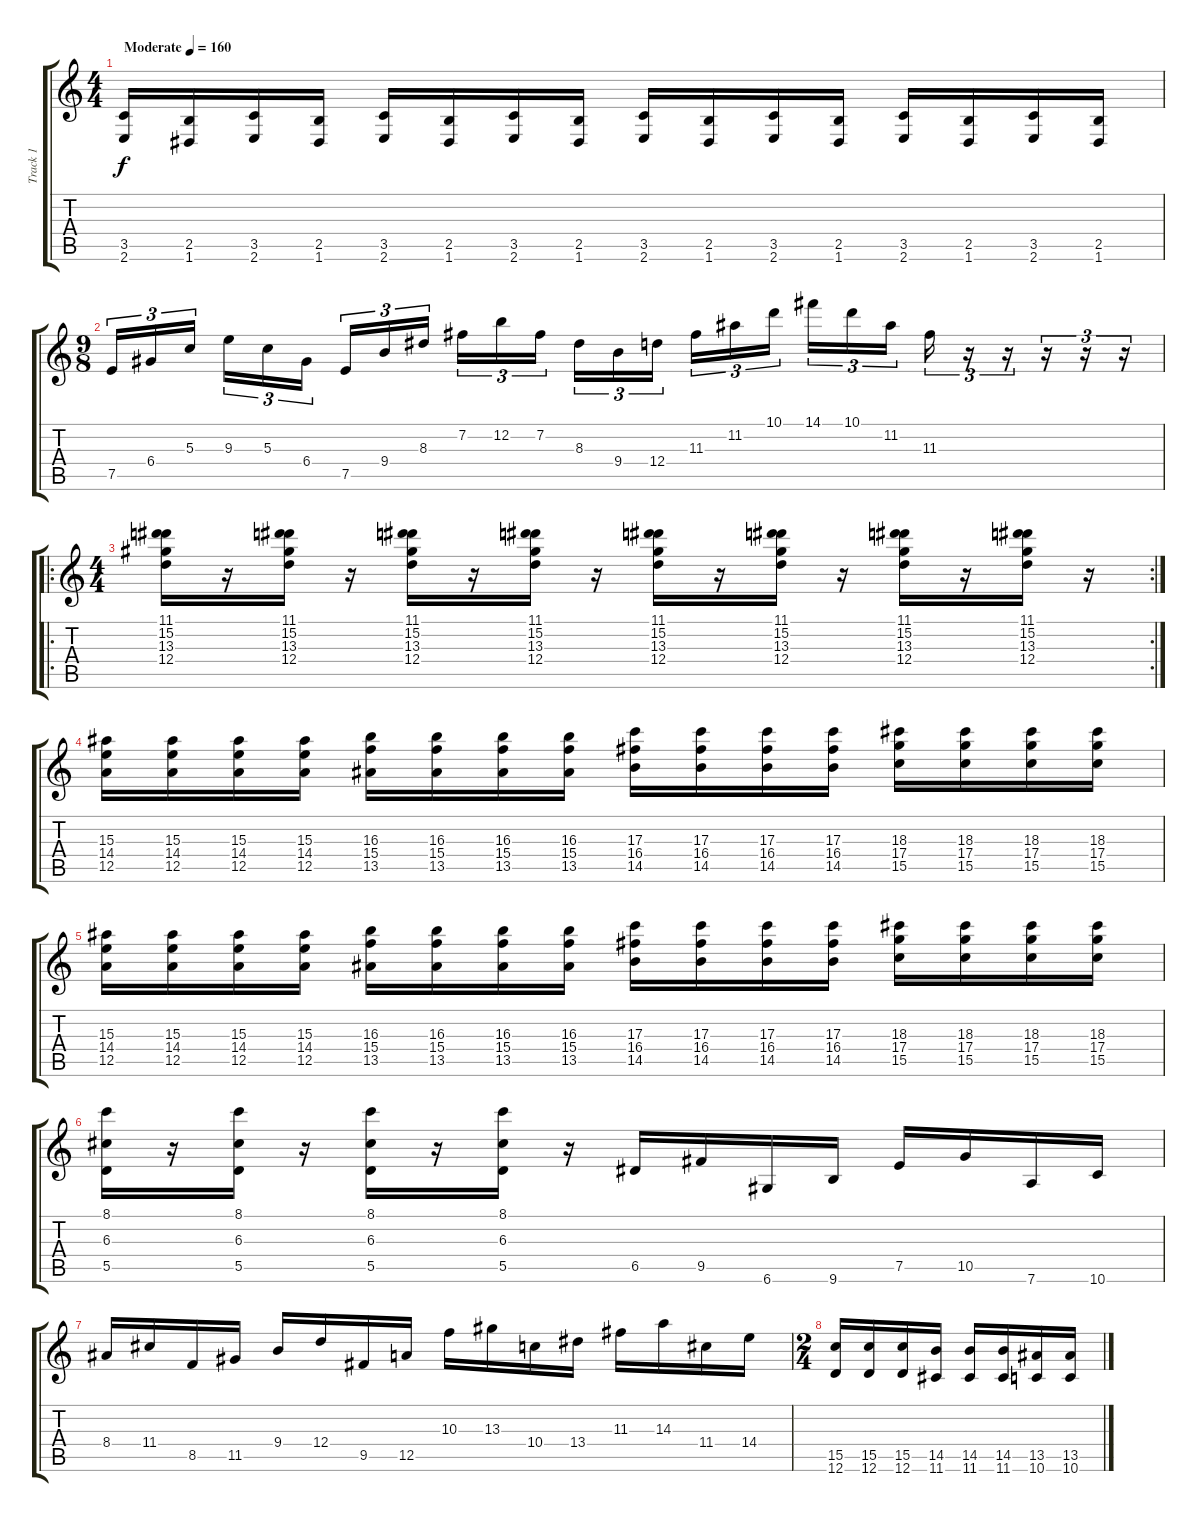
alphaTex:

\track ("Track 1" "Track 1") {instrument distortionguitar}
\staff {score tabs}
\tuning (E4 B3 G3 D3 A2 D2) {hide}
\ts (4 4)
\tempo (160 "Moderate")
\clef g2
\ks c
(3.5 2.6).16{dy f instrument distortionguitar} (2.5 1.6).16 (3.5 2.6).16 (2.5 1.6).16 (3.5 2.6).16 (2.5 1.6).16 (3.5 2.6).16 (2.5 1.6).16 (3.5 2.6).16 (2.5 1.6).16 (3.5 2.6).16 (2.5 1.6).16 (3.5 2.6).16 (2.5 1.6).16 (3.5 2.6).16 (2.5 1.6).16 |
\ts (9 8)
7.5.16{tu (3 2)} 6.4.16{tu (3 2)} 5.3.16{tu (3 2) beam splitsecondary} 9.3.16{tu (3 2)} 5.3.16{tu (3 2)} 6.4.16{tu (3 2) beam splitsecondary} 7.5.16{tu (3 2)} 9.4.16{tu (3 2)} 8.3.16{tu (3 2)} 7.2.16{tu (3 2)} 12.2.16{tu (3 2)} 7.2.16{tu (3 2) beam splitsecondary} 8.3.16{tu (3 2)} 9.4.16{tu (3 2)} 12.4.16{tu (3 2) beam splitsecondary} 11.3.16{tu (3 2)} 11.2.16{tu (3 2)} 10.1.16{tu (3 2)} 14.1.16{tu (3 2)} 10.1.16{tu (3 2)} 11.2.16{tu (3 2) beam splitsecondary} 11.3.16{tu (3 2)} r.16{tu (3 2)} r.16{tu (3 2)} r.16{tu (3 2)} r.16{tu (3 2)} r.16{tu (3 2)} |
\ro
\rc 2
\ts (4 4)
(11.1 15.2 13.3 12.4).16 r.16 (11.1 15.2 13.3 12.4).16 r.16 (11.1 15.2 13.3 12.4).16 r.16 (11.1 15.2 13.3 12.4).16 r.16 (11.1 15.2 13.3 12.4).16 r.16 (11.1 15.2 13.3 12.4).16 r.16 (11.1 15.2 13.3 12.4).16 r.16 (11.1 15.2 13.3 12.4).16 r.16 |
(15.3 14.4 12.5).16 (15.3 14.4 12.5).16 (15.3 14.4 12.5).16 (15.3 14.4 12.5).16 (16.3 15.4 13.5).16 (16.3 15.4 13.5).16 (16.3 15.4 13.5).16 (16.3 15.4 13.5).16 (17.3 16.4 14.5).16 (17.3 16.4 14.5).16 (17.3 16.4 14.5).16 (17.3 16.4 14.5).16 (18.3 17.4 15.5).16 (18.3 17.4 15.5).16 (18.3 17.4 15.5).16 (18.3 17.4 15.5).16 |
(15.3 14.4 12.5).16 (15.3 14.4 12.5).16 (15.3 14.4 12.5).16 (15.3 14.4 12.5).16 (16.3 15.4 13.5).16 (16.3 15.4 13.5).16 (16.3 15.4 13.5).16 (16.3 15.4 13.5).16 (17.3 16.4 14.5).16 (17.3 16.4 14.5).16 (17.3 16.4 14.5).16 (17.3 16.4 14.5).16 (18.3 17.4 15.5).16 (18.3 17.4 15.5).16 (18.3 17.4 15.5).16 (18.3 17.4 15.5).16 |
(8.1 6.3 5.5).16 r.16 (8.1 6.3 5.5).16 r.16 (8.1 6.3 5.5).16 r.16 (8.1 6.3 5.5).16 r.16 6.5.16 9.5.16 6.6.16 9.6.16 7.5.16 10.5.16 7.6.16 10.6.16 |
8.4.16 11.4.16 8.5.16 11.5.16 9.4.16 12.4.16 9.5.16 12.5.16 10.3.16 13.3.16 10.4.16 13.4.16 11.3.16 14.3.16 11.4.16 14.4.16 |
\ts (2 4)
(15.5 12.6).16 (15.5 12.6).16 (15.5 12.6).16 (14.5 11.6).16 (14.5 11.6).16 (14.5 11.6).16 (13.5 10.6).16 (13.5 10.6).16
